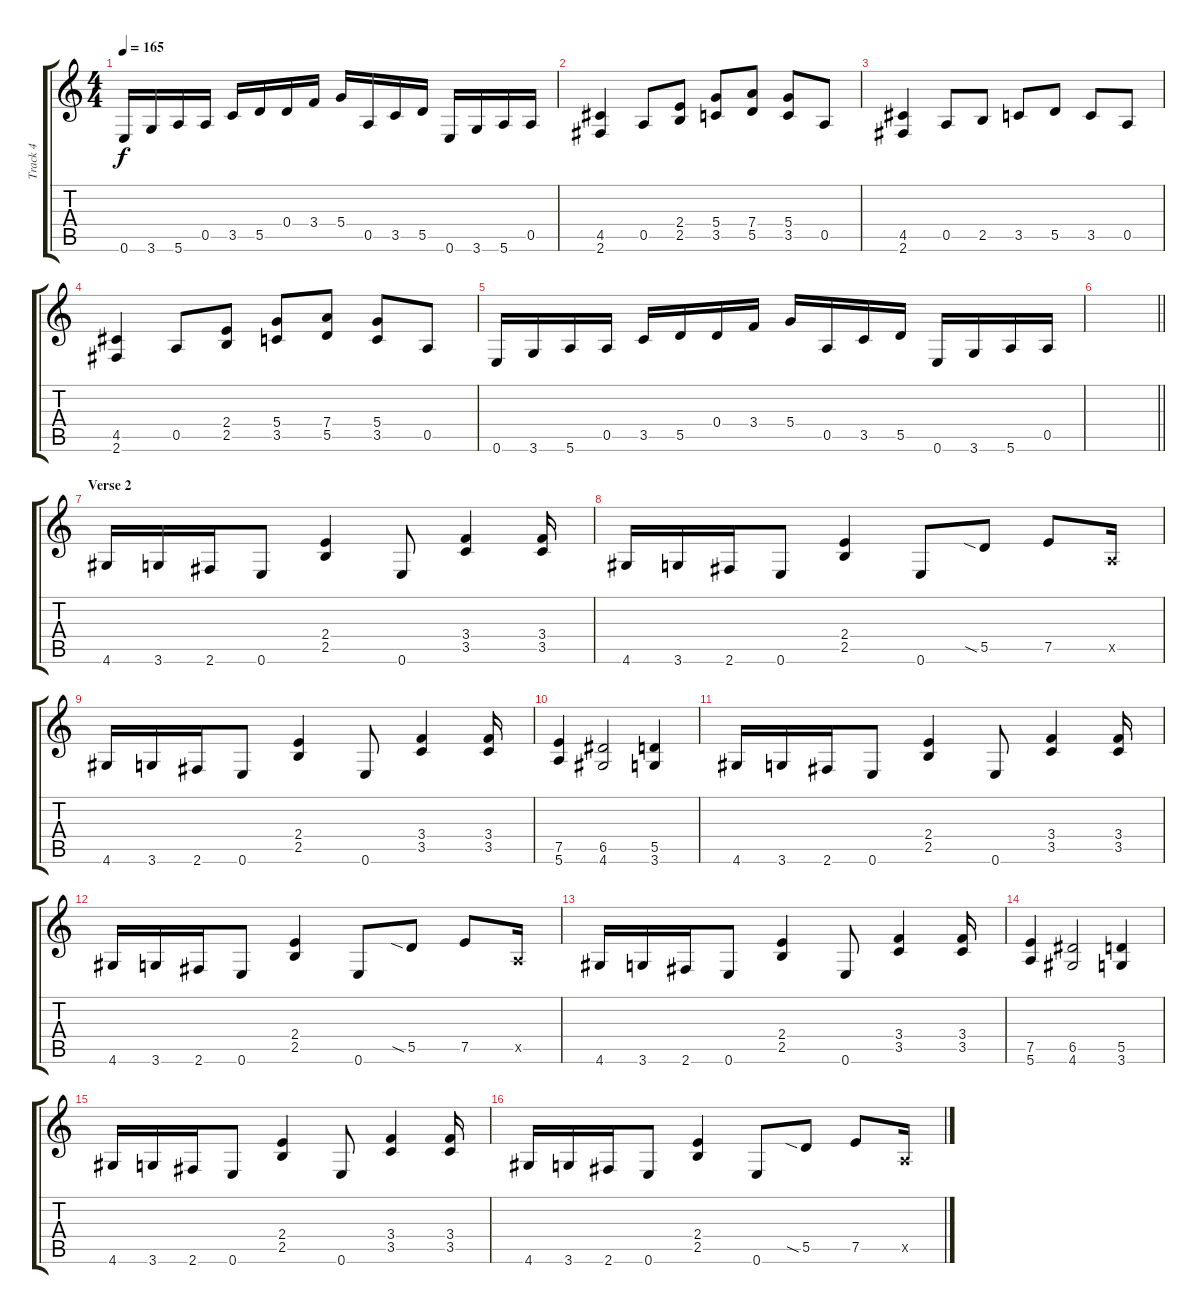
\track ("Track 4" "Track 4") {instrument distortionguitar}
\staff {score tabs}
\tuning (E4 B3 G3 D3 A2 E2) {hide}
\ts (4 4)
\tempo 165
\clef g2
\ks c
0.6.16{dy f} 3.6.16 5.6.16 0.5.16 3.5.16 5.5.16 0.4.16 3.4.16 5.4.16 0.5.16 3.5.16 5.5.16 0.6.16 3.6.16 5.6.16 0.5.16 |
(4.5 2.6).4 0.5.8 (2.4 2.5).8 (5.4 3.5).8 (7.4 5.5).8 (5.4 3.5).8 0.5.8 |
(4.5 2.6).4 0.5.8 2.5.8 3.5.8 5.5.8 3.5.8 0.5.8 |
(4.5 2.6).4 0.5.8 (2.4 2.5).8 (5.4 3.5).8 (7.4 5.5).8 (5.4 3.5).8 0.5.8 |
0.6.16 3.6.16 5.6.16 0.5.16 3.5.16 5.5.16 0.4.16 3.4.16 5.4.16 0.5.16 3.5.16 5.5.16 0.6.16 3.6.16 5.6.16 0.5.16 |
\barLineRight lightlight
|
\section ("" "Verse 2")
4.6.16 3.6.16 2.6.16 0.6.8 (2.4 2.5).4 0.6.8 (3.4 3.5).4 (3.4 3.5).16 |
4.6.16 3.6.16 2.6.16 0.6.8 (2.4 2.5).4 0.6.8 5.5{sia}.8 7.5.8 0.5{x}.16 |
4.6.16 3.6.16 2.6.16 0.6.8 (2.4 2.5).4 0.6.8 (3.4 3.5).4 (3.4 3.5).16 |
(7.5 5.6).4 (6.5 4.6).2 (5.5 3.6).4 |
4.6.16 3.6.16 2.6.16 0.6.8 (2.4 2.5).4 0.6.8 (3.4 3.5).4 (3.4 3.5).16 |
4.6.16 3.6.16 2.6.16 0.6.8 (2.4 2.5).4 0.6.8 5.5{sia}.8 7.5.8 0.5{x}.16 |
4.6.16 3.6.16 2.6.16 0.6.8 (2.4 2.5).4 0.6.8 (3.4 3.5).4 (3.4 3.5).16 |
(7.5 5.6).4 (6.5 4.6).2 (5.5 3.6).4 |
4.6.16 3.6.16 2.6.16 0.6.8 (2.4 2.5).4 0.6.8 (3.4 3.5).4 (3.4 3.5).16 |
4.6.16 3.6.16 2.6.16 0.6.8 (2.4 2.5).4 0.6.8 5.5{sia}.8 7.5.8 0.5{x}.16
